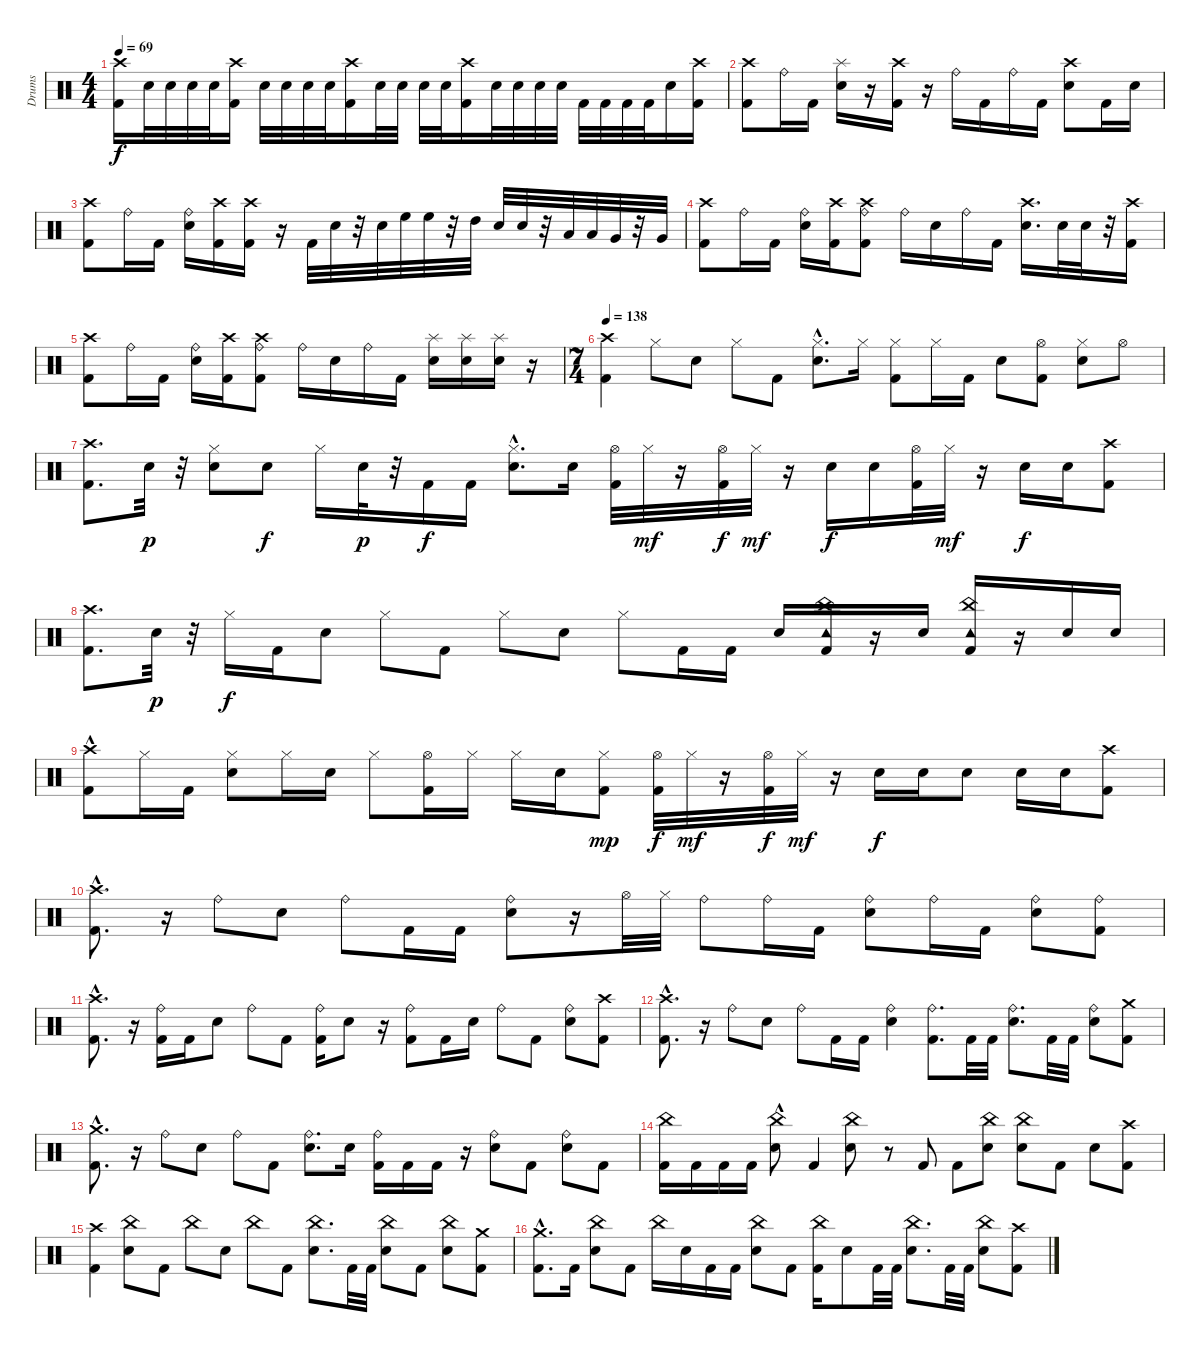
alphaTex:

\track ("Drums" "Drums") {instrument percussion}
\staff {score}
\articulation defaults
\ts (4 4)
\tempo 69
\clef neutral
\ks c
("Crash high (hit)" "Kick (hit) 2").16{dy f} "Electric Snare (hit)".32 "Electric Snare (hit)".32 "Electric Snare (hit)".32 "Electric Snare (hit)".32 ("Kick (hit) 2" "Crash high (hit)").16 "Electric Snare (hit)".32 "Electric Snare (hit)".32 "Electric Snare (hit)".32 "Electric Snare (hit)".32 ("Kick (hit) 2" "Crash high (hit)").16 "Electric Snare (hit)".32 "Electric Snare (hit)".32 "Electric Snare (hit)".32 "Electric Snare (hit)".32 ("Crash high (hit)" "Kick (hit) 2").16 "Electric Snare (hit)".32 "Electric Snare (hit)".32 "Electric Snare (hit)".32 "Electric Snare (hit)".32 "Kick (hit) 2".32 "Kick (hit) 2".32 "Kick (hit) 2".32 "Kick (hit) 2".32 "Electric Snare (hit)".16 ("Kick (hit) 2" "Crash high (hit)").16 |
("Crash high (hit)" "Kick (hit) 2").8 "Ride (bell)".16 "Kick (hit) 2".16 ("Electric Snare (hit)" "Splash (hit)").16 r.16 ("Kick (hit) 2" "Crash high (hit)").16 r.16 "Ride (bell)".16 "Kick (hit) 2".16 "Ride (bell)".16 "Kick (hit) 2".16 ("Crash high (hit)" "Electric Snare (hit)").8 "Kick (hit) 2".16 "Electric Snare (hit)".16 |
("Kick (hit) 2" "Crash high (hit)").8 "Ride (bell)".16 "Kick (hit) 2".16 ("Electric Snare (hit)" "Ride (bell)").16 ("Kick (hit) 2" "Crash high (hit)").16 ("Kick (hit) 2" "Crash high (hit)").16 r.16 "Kick (hit) 2".32 "Electric Snare (hit)".32 r.32 "Electric Snare (hit)".32 "High Floor Tom (hit)".32 "High Floor Tom (hit)".32 r.32 "High Tom (hit)".32 "Electric Snare (hit)".32 "Electric Snare (hit)".32 r.32 "Low Tom (hit)".32 "Low Tom (hit)".32 "Very Low Tom (hit)".32 r.32 "Very Low Tom (hit)".32 |
("Crash high (hit)" "Kick (hit) 2").8 "Ride (bell)".16 "Kick (hit) 2".16 ("Electric Snare (hit)" "Ride (bell)").16 ("Kick (hit) 2" "Crash high (hit)").16 ("Kick (hit) 2" "Crash high (hit)" "Ride (bell)").8 "Ride (bell)".16 "Electric Snare (hit)".16 "Ride (bell)".16 "Kick (hit) 2".16 ("Crash high (hit)" "Electric Snare (hit)").16{d} "Electric Snare (hit)".32 "Electric Snare (hit)".32 r.32 ("Kick (hit) 2" "Crash high (hit)").16 |
("Kick (hit) 2" "Crash high (hit)").8 "Ride (bell)".16 "Kick (hit) 2".16 ("Electric Snare (hit)" "Ride (bell)").16 ("Kick (hit) 2" "Crash high (hit)").16 ("Kick (hit) 2" "Crash high (hit)" "Ride (bell)").8 "Ride (bell)".16 "Electric Snare (hit)".16 "Ride (bell)".16 "Kick (hit) 2".16 ("Electric Snare (hit)" "Splash (hit)").16 ("Electric Snare (hit)" "Splash (hit)").16 ("Electric Snare (hit)" "Splash (hit)").16 r.16 |
\ts (7 4)
\tempo 138
("Crash high (hit)" "Kick (hit) 2").4 "Hi-Hat (closed)".8 "Electric Snare (hit)".8 "Hi-Hat (closed)".8 "Kick (hit) 2".8 ("Electric Snare (hit)" "Hi-Hat (closed)"{hac}).8{d} "Hi-Hat (closed)".16 ("Kick (hit) 2" "Hi-Hat (closed)").8 "Hi-Hat (closed)".16 "Kick (hit) 2".16 "Electric Snare (hit)".8 ("Hi-Hat (open)" "Kick (hit) 2").8 ("Hi-Hat (closed)" "Electric Snare (hit)").8 "Hi-Hat (open)".8 |
("Kick (hit) 2" "Crash high (hit)").8{d} "Electric Snare (hit)".32{dy p} r.32 ("Hi-Hat (closed)" "Electric Snare (hit)").8 "Electric Snare (hit)".8{dy f} "Hi-Hat (closed)".16 "Electric Snare (hit)".32{dy p} r.32 "Kick (hit) 2".16{dy f} "Kick (hit) 2".16 ("Electric Snare (hit)" "Hi-Hat (closed)"{hac}).8{d} "Electric Snare (hit)".16 ("Kick (hit) 2" "Hi-Hat (open)").32 "Hi-Hat (closed)".32{dy mf} r.16 ("Kick (hit) 2" "Hi-Hat (open)").32{dy f} "Hi-Hat (closed)".32{dy mf} r.16 "Electric Snare (hit)".16{dy f} "Electric Snare (hit)".16 ("Hi-Hat (open)" "Kick (hit) 2").32 "Hi-Hat (closed)".32{dy mf} r.16 "Electric Snare (hit)".16{dy f} "Electric Snare (hit)".16 ("Crash high (hit)" "Kick (hit) 2").8 |
("Kick (hit) 2" "Crash high (hit)").8{d} "Electric Snare (hit)".32{dy p} r.32 "Hi-Hat (closed)".16{dy f} "Kick (hit) 2".16 "Electric Snare (hit)".8 "Hi-Hat (closed)".8 "Kick (hit) 2".8 "Hi-Hat (closed)".8 "Electric Snare (hit)".8 "Hi-Hat (closed)".8 "Kick (hit) 2".16 "Kick (hit) 2".16 "Electric Snare (hit)".16 ("Kick (hit) 2" "China (hit)" "Tambourine (hit)").16 r.16 "Electric Snare (hit)".16 ("Kick (hit) 2" "China (hit)" "Tambourine (hit)").16 r.16 "Electric Snare (hit)".16 "Electric Snare (hit)".16 |
("Crash high (hit)" "Kick (hit) 2"{hac}).8 "Hi-Hat (closed)".16 "Kick (hit) 2".16 ("Hi-Hat (closed)" "Electric Snare (hit)").8 "Hi-Hat (closed)".16 "Electric Snare (hit)".16 "Hi-Hat (closed)".8 ("Kick (hit) 2" "Hi-Hat (open)").16 "Hi-Hat (closed)".16 "Hi-Hat (closed)".16 "Electric Snare (hit)".16 ("Kick (hit) 2" "Hi-Hat (closed)").8{dy mp} ("Kick (hit) 2" "Hi-Hat (open)").32{dy f} "Hi-Hat (closed)".32{dy mf} r.16 ("Kick (hit) 2" "Hi-Hat (open)").32{dy f} "Hi-Hat (closed)".32{dy mf} r.16 "Electric Snare (hit)".16{dy f} "Electric Snare (hit)".16 "Electric Snare (hit)".8 "Electric Snare (hit)".16 "Electric Snare (hit)".16 ("Kick (hit) 2" "Crash high (hit)").8 |
("Crash high (hit)" "Kick (hit) 2"{hac}).8{d} r.16 "Ride (bell)".8 "Electric Snare (hit)".8 "Ride (bell)".8 "Kick (hit) 2".16 "Kick (hit) 2".16 ("Ride (bell)" "Electric Snare (hit)").8 r.16 "Hi-Hat (open)".32 "Hi-Hat (closed)".32 "Ride (bell)".8 "Ride (bell)".16 "Kick (hit) 2".16 ("Ride (bell)" "Electric Snare (hit)").8 "Ride (bell)".16 "Kick (hit) 2".16 ("Ride (bell)" "Electric Snare (hit)").8 ("Kick (hit) 2" "Ride (bell)").8 |
("Kick (hit) 2"{hac} "Crash high (hit)").8{d} r.16 ("Ride (bell)" "Kick (hit) 2").16 "Kick (hit) 2".16 "Electric Snare (hit)".8 "Ride (bell)".8 "Kick (hit) 2".8 ("Kick (hit) 2" "Ride (bell)").16 "Electric Snare (hit)".8 r.16 ("Ride (bell)" "Kick (hit) 2").8 "Kick (hit) 2".16 "Electric Snare (hit)".16 "Ride (bell)".8 "Kick (hit) 2".8 ("Electric Snare (hit)" "Ride (bell)").8 ("Kick (hit) 2" "Crash high (hit)").8 |
("Kick (hit) 2"{hac} "Crash high (hit)").8{d} r.16 "Ride (bell)".8 "Electric Snare (hit)".8 "Ride (bell)".8 "Kick (hit) 2".16 "Kick (hit) 2".16 ("Ride (bell)" "Electric Snare (hit)").4 ("Ride (bell)" "Kick (hit) 2").8{d} "Kick (hit) 2".32 "Kick (hit) 2".32 ("Electric Snare (hit)" "Ride (bell)").8{d} "Kick (hit) 2".32 "Kick (hit) 2".32 ("Electric Snare (hit)" "Ride (bell)").8 ("Kick (hit) 2" "Crash medium (hit)").8 |
("Kick (hit) 2"{hac} "Crash medium (hit)").8{d} r.16 "Ride (bell)".8 "Electric Snare (hit)".8 "Ride (bell)".8 "Kick (hit) 2".8 ("Ride (bell)" "Electric Snare (hit)").8{d} "Electric Snare (hit)".16 ("Ride (bell)" "Kick (hit) 2").16 "Kick (hit) 2".16 "Kick (hit) 2".16 r.16 ("Ride (bell)" "Electric Snare (hit)").8 "Kick (hit) 2".8 ("Electric Snare (hit)" "Ride (bell)").8 "Kick (hit) 2".8 |
("China (hit)" "Kick (hit) 2").16 "Kick (hit) 2".16 "Kick (hit) 2".16 "Kick (hit) 2".16 ("Electric Snare (hit)" "China (hit)"{hac}).8 "Kick (hit) 2".4 ("Electric Snare (hit)" "China (hit)").8 r.8 "Kick (hit) 2".8 "Kick (hit) 2".8 ("Electric Snare (hit)" "China (hit)").8 ("Electric Snare (hit)" "China (hit)").8 "Kick (hit) 2".8 "Electric Snare (hit)".8 ("Kick (hit) 2" "Crash high (hit)").8 |
("Crash high (hit)" "Kick (hit) 2").4 ("China (hit)" "Electric Snare (hit)").8 "Kick (hit) 2".8 "China (hit)".8 "Electric Snare (hit)".8 "China (hit)".8 "Kick (hit) 2".8 ("China (hit)" "Electric Snare (hit)").8{d} "Kick (hit) 2".32 "Kick (hit) 2".32 ("China (hit)" "Electric Snare (hit)").8 "Kick (hit) 2".8 ("China (hit)" "Electric Snare (hit)").8 ("Kick (hit) 2" "Crash medium (hit)").8 |
("Crash medium (hit)" "Kick (hit) 2"{hac}).8{d} "Kick (hit) 2".16 ("China (hit)" "Electric Snare (hit)").8 "Kick (hit) 2".8 "China (hit)".16 "Electric Snare (hit)".16 "Kick (hit) 2".16 "Kick (hit) 2".16 ("China (hit)" "Electric Snare (hit)").8 "Kick (hit) 2".8 ("China (hit)" "Kick (hit) 2").16 "Electric Snare (hit)".8 "Kick (hit) 2".32 "Kick (hit) 2".32 ("China (hit)" "Electric Snare (hit)").8{d} "Kick (hit) 2".32 "Kick (hit) 2".32 ("China (hit)" "Electric Snare (hit)").8 ("Kick (hit) 2" "Crash high (hit)").8
